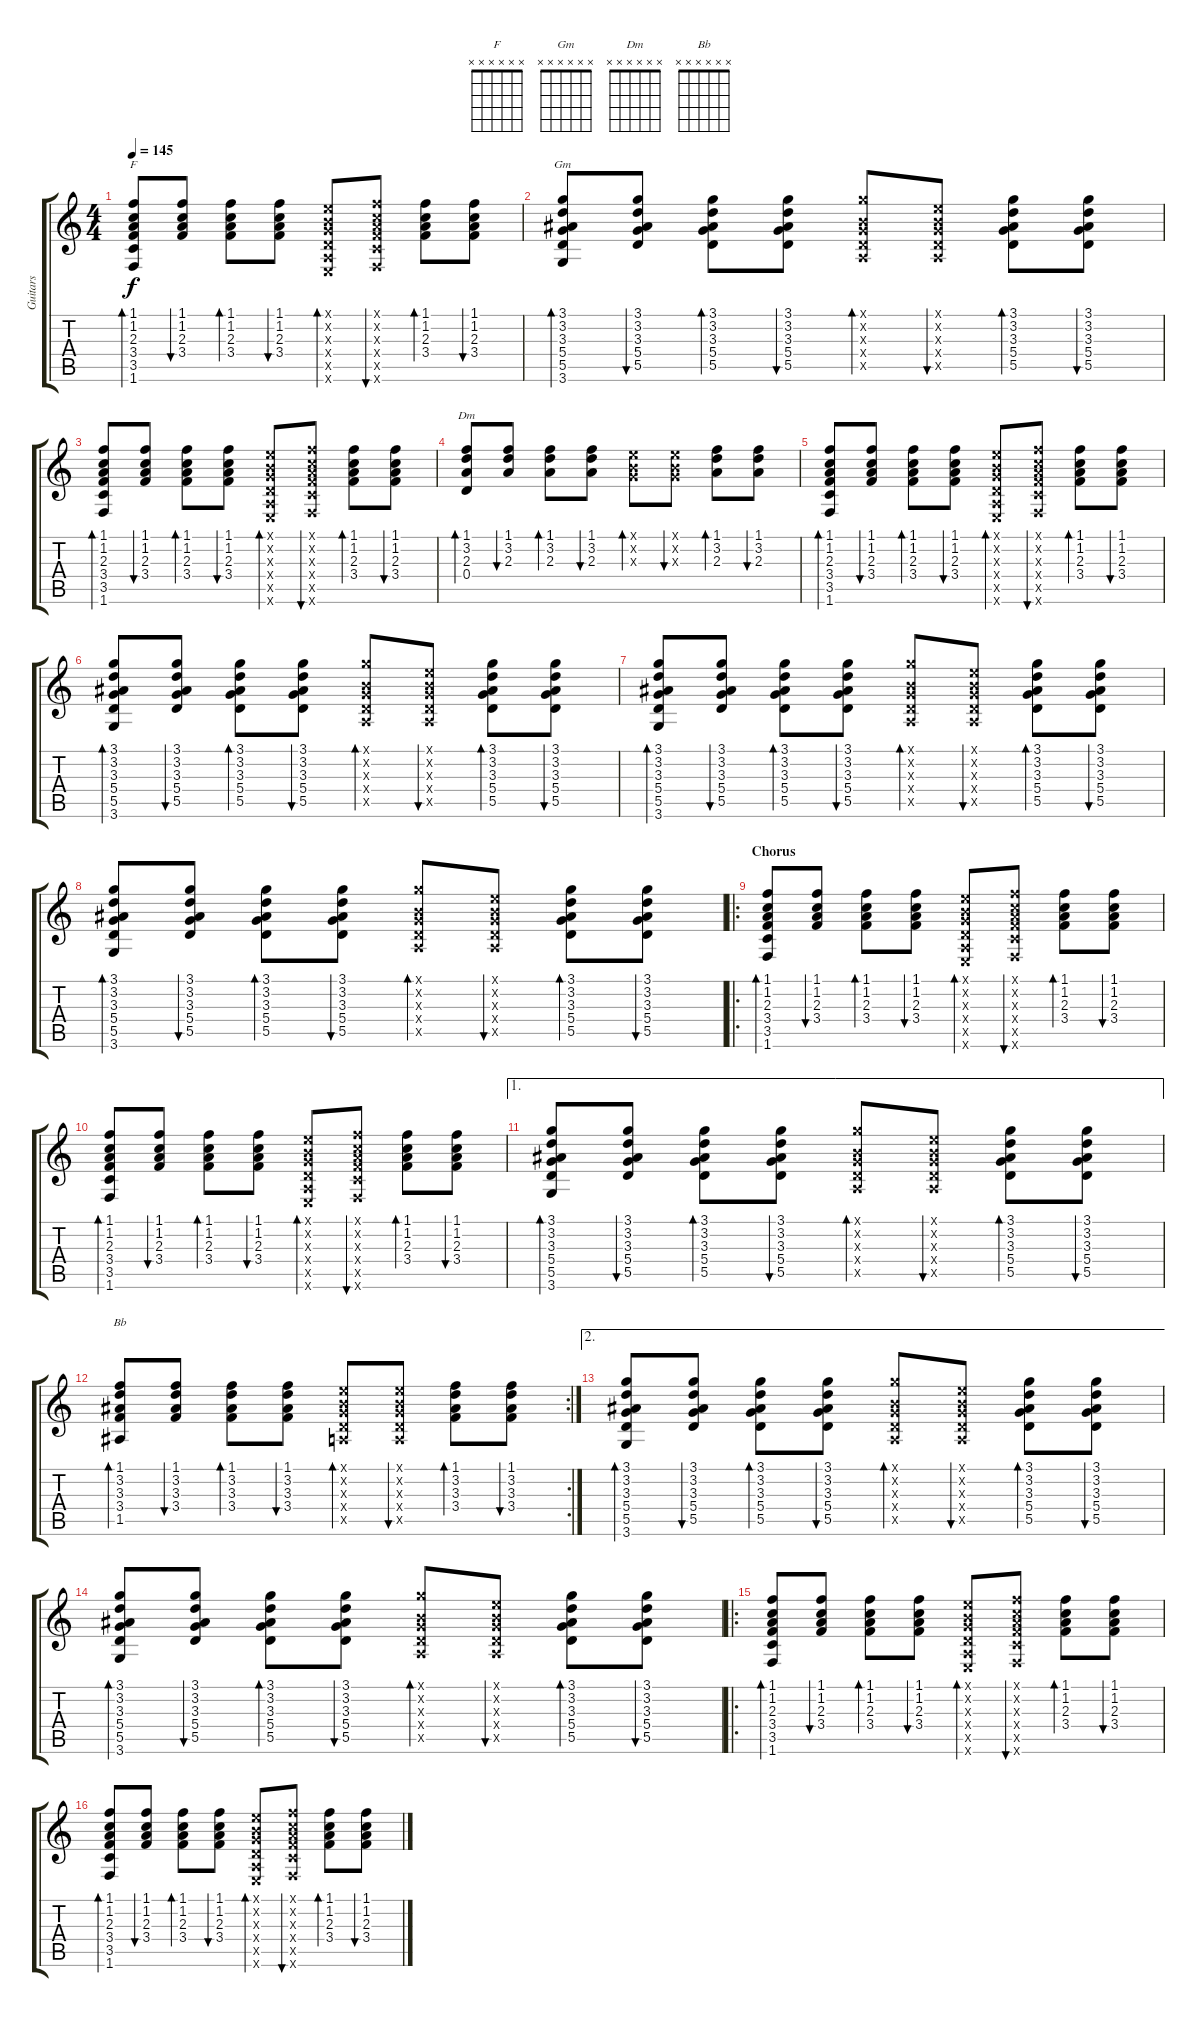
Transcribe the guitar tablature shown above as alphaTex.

\track ("Guitars" "Guitars") {instrument acousticguitarnylon}
\staff {score tabs}
\tuning (E4 B3 G3 D3 A2 E2) {hide}
\chord ("F" x x x x x x)
\chord ("Gm" x x x x x x)
\chord ("Dm" x x x x x x)
\chord ("Bb" x x x x x x)
\ts (4 4)
\tempo 145
\clef g2
\ks c
(1.1 1.2 2.3 3.4 3.5 1.6).8{bd 30 ch "F" dy f} (1.1 1.2 2.3 3.4).8{bu 30} (1.1 1.2 2.3 3.4).8{bd 30} (1.1 1.2 2.3 3.4).8{bu 30} (0.1{x} 0.2{x} 0.3{x} 0.4{x} 0.5{x} 0.6{x}).8{bd 30} (1.1{x} 1.2{x} 2.3{x} 3.4{x} 3.5{x} 1.6{x}).8{bu 30} (1.1 1.2 2.3 3.4).8{bd 30} (1.1 1.2 2.3 3.4).8{bu 30} |
(3.1 3.2 3.3 5.4 5.5 3.6).8{bd 60 ch "Gm"} (3.1 3.2 3.3 5.4 5.5).8{bu 60} (3.1 3.2 3.3 5.4 5.5).8{bd 60} (3.1 3.2 3.3 5.4 5.5).8{bu 60} (3.1{x} 0.2{x} 0.3{x} 0.4{x} 0.5{x}).8{bd 60} (0.1{x} 0.2{x} 0.3{x} 0.4{x} 0.5{x}).8{bu 60} (3.1 3.2 3.3 5.4 5.5).8{bd 60} (3.1 3.2 3.3 5.4 5.5).8{bu 60} |
(1.1 1.2 2.3 3.4 3.5 1.6).8{bd 30} (1.1 1.2 2.3 3.4).8{bu 30} (1.1 1.2 2.3 3.4).8{bd 30} (1.1 1.2 2.3 3.4).8{bu 30} (0.1{x} 0.2{x} 0.3{x} 0.4{x} 0.5{x} 0.6{x}).8{bd 30} (1.1{x} 1.2{x} 2.3{x} 3.4{x} 3.5{x} 1.6{x}).8{bu 30} (1.1 1.2 2.3 3.4).8{bd 30} (1.1 1.2 2.3 3.4).8{bu 30} |
(1.1 3.2 2.3 0.4).8{bd 60 ch "Dm"} (1.1 3.2 2.3).8{bu 60} (1.1 3.2 2.3).8{bd 60} (1.1 3.2 2.3).8{bu 60} (0.1{x} 0.2{x} 0.3{x}).8{bd 60} (0.1{x} 0.2{x} 0.3{x}).8{bu 60} (1.1 3.2 2.3).8{bd 60} (1.1 3.2 2.3).8{bu 60} |
(1.1 1.2 2.3 3.4 3.5 1.6).8{bd 30} (1.1 1.2 2.3 3.4).8{bu 30} (1.1 1.2 2.3 3.4).8{bd 30} (1.1 1.2 2.3 3.4).8{bu 30} (0.1{x} 0.2{x} 0.3{x} 0.4{x} 0.5{x} 0.6{x}).8{bd 30} (1.1{x} 1.2{x} 2.3{x} 3.4{x} 3.5{x} 1.6{x}).8{bu 30} (1.1 1.2 2.3 3.4).8{bd 30} (1.1 1.2 2.3 3.4).8{bu 30} |
(3.1 3.2 3.3 5.4 5.5 3.6).8{bd 60} (3.1 3.2 3.3 5.4 5.5).8{bu 60} (3.1 3.2 3.3 5.4 5.5).8{bd 60} (3.1 3.2 3.3 5.4 5.5).8{bu 60} (3.1{x} 0.2{x} 0.3{x} 0.4{x} 0.5{x}).8{bd 60} (0.1{x} 0.2{x} 0.3{x} 0.4{x} 0.5{x}).8{bu 60} (3.1 3.2 3.3 5.4 5.5).8{bd 60} (3.1 3.2 3.3 5.4 5.5).8{bu 60} |
(3.1 3.2 3.3 5.4 5.5 3.6).8{bd 60} (3.1 3.2 3.3 5.4 5.5).8{bu 60} (3.1 3.2 3.3 5.4 5.5).8{bd 60} (3.1 3.2 3.3 5.4 5.5).8{bu 60} (3.1{x} 0.2{x} 0.3{x} 0.4{x} 0.5{x}).8{bd 60} (0.1{x} 0.2{x} 0.3{x} 0.4{x} 0.5{x}).8{bu 60} (3.1 3.2 3.3 5.4 5.5).8{bd 60} (3.1 3.2 3.3 5.4 5.5).8{bu 60} |
(3.1 3.2 3.3 5.4 5.5 3.6).8{bd 60 volume 9} (3.1 3.2 3.3 5.4 5.5).8{bu 60} (3.1 3.2 3.3 5.4 5.5).8{bd 60} (3.1 3.2 3.3 5.4 5.5).8{bu 60} (3.1{x} 0.2{x} 0.3{x} 0.4{x} 0.5{x}).8{bd 60} (0.1{x} 0.2{x} 0.3{x} 0.4{x} 0.5{x}).8{bu 60} (3.1 3.2 3.3 5.4 5.5).8{bd 60} (3.1 3.2 3.3 5.4 5.5).8{bu 60} |
\ro
\section ("" "Chorus")
(1.1 1.2 2.3 3.4 3.5 1.6).8{bd 30} (1.1 1.2 2.3 3.4).8{bu 30} (1.1 1.2 2.3 3.4).8{bd 30} (1.1 1.2 2.3 3.4).8{bu 30} (0.1{x} 0.2{x} 0.3{x} 0.4{x} 0.5{x} 0.6{x}).8{bd 30} (1.1{x} 1.2{x} 2.3{x} 3.4{x} 3.5{x} 1.6{x}).8{bu 30} (1.1 1.2 2.3 3.4).8{bd 30} (1.1 1.2 2.3 3.4).8{bu 30} |
(1.1 1.2 2.3 3.4 3.5 1.6).8{bd 30} (1.1 1.2 2.3 3.4).8{bu 30} (1.1 1.2 2.3 3.4).8{bd 30} (1.1 1.2 2.3 3.4).8{bu 30} (0.1{x} 0.2{x} 0.3{x} 0.4{x} 0.5{x} 0.6{x}).8{bd 30} (1.1{x} 1.2{x} 2.3{x} 3.4{x} 3.5{x} 1.6{x}).8{bu 30} (1.1 1.2 2.3 3.4).8{bd 30} (1.1 1.2 2.3 3.4).8{bu 30} |
\ae 1
(3.1 3.2 3.3 5.4 5.5 3.6).8{bd 60} (3.1 3.2 3.3 5.4 5.5).8{bu 60} (3.1 3.2 3.3 5.4 5.5).8{bd 60} (3.1 3.2 3.3 5.4 5.5).8{bu 60} (3.1{x} 0.2{x} 0.3{x} 0.4{x} 0.5{x}).8{bd 60} (0.1{x} 0.2{x} 0.3{x} 0.4{x} 0.5{x}).8{bu 60} (3.1 3.2 3.3 5.4 5.5).8{bd 60} (3.1 3.2 3.3 5.4 5.5).8{bu 60} |
\rc 2
(1.1 3.2 3.3 3.4 1.5).8{bd 120 ch "Bb"} (1.1 3.2 3.3 3.4).8{bu 120} (1.1 3.2 3.3 3.4).8{bd 120} (1.1 3.2 3.3 3.4).8{bu 120} (0.1{x} 0.2{x} 0.3{x} 0.4{x} 0.5{x}).8{bd 120} (0.1{x} 0.2{x} 0.3{x} 0.4{x} 0.5{x}).8{bu 60} (1.1 3.2 3.3 3.4).8{bd 60} (1.1 3.2 3.3 3.4).8{bu 120} |
\ae 2
(3.1 3.2 3.3 5.4 5.5 3.6).8{bd 60} (3.1 3.2 3.3 5.4 5.5).8{bu 60} (3.1 3.2 3.3 5.4 5.5).8{bd 60} (3.1 3.2 3.3 5.4 5.5).8{bu 60} (3.1{x} 0.2{x} 0.3{x} 0.4{x} 0.5{x}).8{bd 60} (0.1{x} 0.2{x} 0.3{x} 0.4{x} 0.5{x}).8{bu 60} (3.1 3.2 3.3 5.4 5.5).8{bd 60} (3.1 3.2 3.3 5.4 5.5).8{bu 60} |
(3.1 3.2 3.3 5.4 5.5 3.6).8{bd 60} (3.1 3.2 3.3 5.4 5.5).8{bu 60} (3.1 3.2 3.3 5.4 5.5).8{bd 60} (3.1 3.2 3.3 5.4 5.5).8{bu 60} (3.1{x} 0.2{x} 0.3{x} 0.4{x} 0.5{x}).8{bd 60} (0.1{x} 0.2{x} 0.3{x} 0.4{x} 0.5{x}).8{bu 60} (3.1 3.2 3.3 5.4 5.5).8{bd 60} (3.1 3.2 3.3 5.4 5.5).8{bu 60} |
\ro
(1.1 1.2 2.3 3.4 3.5 1.6).8{bd 30} (1.1 1.2 2.3 3.4).8{bu 30} (1.1 1.2 2.3 3.4).8{bd 30} (1.1 1.2 2.3 3.4).8{bu 30} (0.1{x} 0.2{x} 0.3{x} 0.4{x} 0.5{x} 0.6{x}).8{bd 30} (1.1{x} 1.2{x} 2.3{x} 3.4{x} 3.5{x} 1.6{x}).8{bu 30} (1.1 1.2 2.3 3.4).8{bd 30} (1.1 1.2 2.3 3.4).8{bu 30} |
(1.1 1.2 2.3 3.4 3.5 1.6).8{bd 30} (1.1 1.2 2.3 3.4).8{bu 30} (1.1 1.2 2.3 3.4).8{bd 30} (1.1 1.2 2.3 3.4).8{bu 30} (0.1{x} 0.2{x} 0.3{x} 0.4{x} 0.5{x} 0.6{x}).8{bd 30} (1.1{x} 1.2{x} 2.3{x} 3.4{x} 3.5{x} 1.6{x}).8{bu 30} (1.1 1.2 2.3 3.4).8{bd 30} (1.1 1.2 2.3 3.4).8{bu 30}
